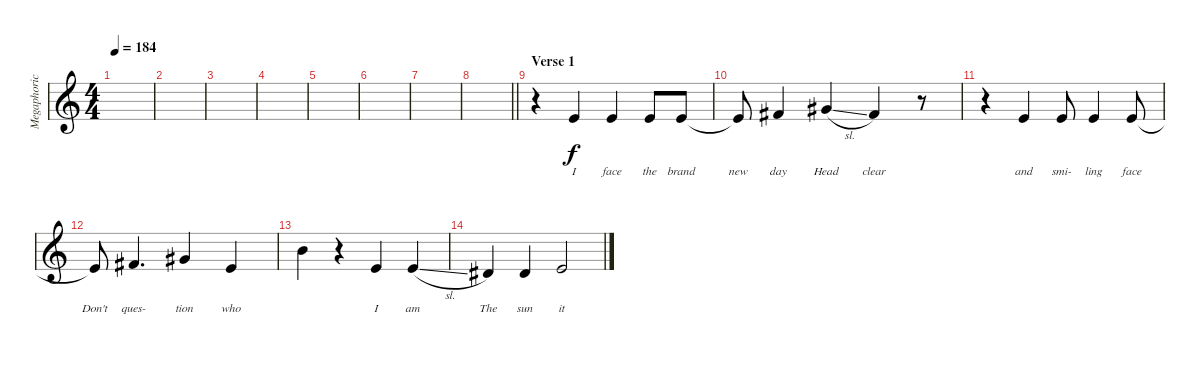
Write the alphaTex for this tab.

\track ("Megaphoric (Vocals)" "Megaphoric") {instrument altosax}
\staff {score}
\tuning (E4 B3 G3 D3 A2 E2) {hide}
\ts (4 4)
\tempo 184
\clef g2
\ks c
|
|
|
|
|
|
|
\barLineRight lightlight
|
\section ("" "Verse 1")
r.4 5.2.4{lyrics (0 "I") lyrics (1 "") lyrics (2 "") lyrics (3 "") lyrics (4 "")} 5.2.4{lyrics (0 "face") lyrics (1 "") lyrics (2 "") lyrics (3 "") lyrics (4 "")} 5.2.8{lyrics (0 "the") lyrics (1 "") lyrics (2 "") lyrics (3 "") lyrics (4 "")} 5.2.8{lyrics (0 "brand") lyrics (1 "") lyrics (2 "") lyrics (3 "") lyrics (4 "")} |
5.2{t}.8{lyrics (0 "new") lyrics (1 "") lyrics (2 "") lyrics (3 "") lyrics (4 "")} 7.2.4{lyrics (0 "day") lyrics (1 "") lyrics (2 "") lyrics (3 "") lyrics (4 "")} 9.2{sl}.4{lyrics (0 "Head") lyrics (1 "") lyrics (2 "") lyrics (3 "") lyrics (4 "")} 7.2.4{lyrics (0 "clear") lyrics (1 "") lyrics (2 "") lyrics (3 "") lyrics (4 "")} r.8 |
r.4 5.2.4{lyrics (0 "and") lyrics (1 "") lyrics (2 "") lyrics (3 "") lyrics (4 "")} 5.2.8{lyrics (0 "smi-") lyrics (1 "") lyrics (2 "") lyrics (3 "") lyrics (4 "")} 5.2.4{lyrics (0 "ling") lyrics (1 "") lyrics (2 "") lyrics (3 "") lyrics (4 "")} 5.2.8{lyrics (0 "face") lyrics (1 "") lyrics (2 "") lyrics (3 "") lyrics (4 "")} |
5.2{t}.8{lyrics (0 "Don't") lyrics (1 "") lyrics (2 "") lyrics (3 "") lyrics (4 "")} 7.2.4{d lyrics (0 "ques-") lyrics (1 "") lyrics (2 "") lyrics (3 "") lyrics (4 "")} 9.2.4{lyrics (0 "tion") lyrics (1 "") lyrics (2 "") lyrics (3 "") lyrics (4 "")} 5.2.4{lyrics (0 "who") lyrics (1 "") lyrics (2 "") lyrics (3 "") lyrics (4 "")} |
7.1.4{lyrics (0 "") lyrics (1 "") lyrics (2 "") lyrics (3 "") lyrics (4 "")} r.4 5.2.4{lyrics (0 "I") lyrics (1 "") lyrics (2 "") lyrics (3 "") lyrics (4 "")} 5.2{sl}.4{lyrics (0 "am") lyrics (1 "") lyrics (2 "") lyrics (3 "") lyrics (4 "")} |
4.2.4{lyrics (0 "The") lyrics (1 "") lyrics (2 "") lyrics (3 "") lyrics (4 "")} 4.2.4{lyrics (0 "sun") lyrics (1 "") lyrics (2 "") lyrics (3 "") lyrics (4 "")} 5.2.2{lyrics (0 "it") lyrics (1 "") lyrics (2 "") lyrics (3 "") lyrics (4 "")}
